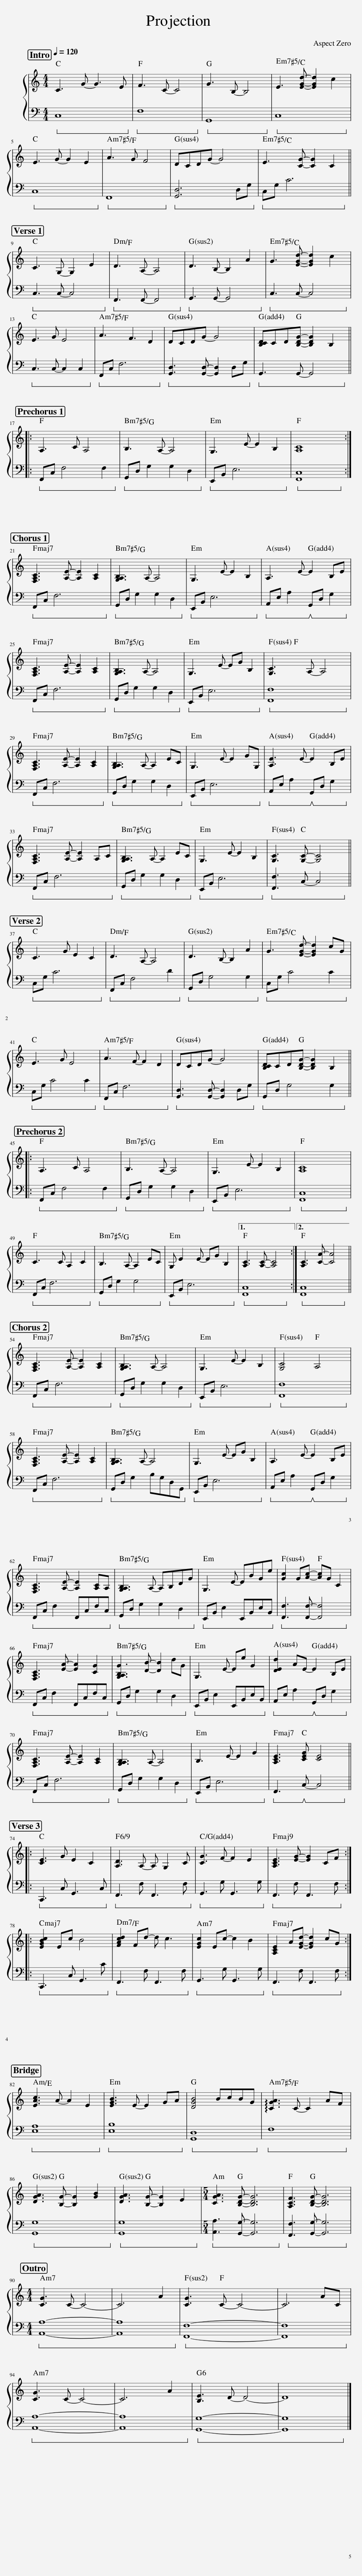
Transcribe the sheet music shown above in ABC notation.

X:1
%%score { 1 | 2 }
L:1/8
Q:1/4=120
M:4/4
I:linebreak $
K:C
V:1 treble
V:2 bass
V:1
 C3 G- G3 E | F3 C- C4 | G3 B,- B,4 | E3 [EGd]- [EGd]2 c2 |$ E3 G- G2 E2 | %5
 A3 G F4 | DCDG- G4 | E3 [CG]- [CG]2 C2 ||$ C3 G,- G,2 E2 | D3 A,- A,4 | %10
 D3 B,- B,2 A2 | G3 [EGd]- [EGd]2 c2 |$ E3 G E4 | A3 F3 D2 | DCDG- G4 | %15
 [B,CD]CD[B,DG]- [B,DG]2 B,2 |:$ A,3 C A,4 | B,3 A,- A,4 | G,3 E- E2 B,2 | [A,C]8 :|$ %20
 [F,A,C]3 [A,E]- [A,E]2 [A,C]2 | [G,A,B,]3 A,- A,4 | G,3 E- E2 B,2 | A,3 E- E2 B,E |$ [F,A,C]3 [A,E]- [A,E]2 [A,C]2 | %25
 [G,A,B,]3 A,- A,4 | G,3 E- EG B,2 | [G,C]3 A,- A,4 |$ [F,A,C]3 [A,E]- [A,E]2 [A,C]2 | [G,A,B,]3 A,- A,2 EC | %30
 G,3 E- E2 GG, | [A,E]3 E- E2 B,E |$ [F,A,C]3 [A,E]- [A,E]2 A,C | [G,A,B,]3 A,- A,2 EC | G,3 E- E2 B,2 | %35
 [G,C]3 [G,C]- [G,C]4 ||$ C3 G E2 C2 | D3 A,- A,4 | D3 B,- B,2 A2 | G3 [EGd]- [EGd]2 cG |$ %40
 E3 G E4 | A3 F- F2 D2 | DCDG- G4 | [B,CD]CD[B,DG]- [B,DG]2 B,2 |:$ A,3 C A,4 | %45
 B,3 A,- A,4 | G,3 E- E2 B,2 | [A,C]8 |$ C3 C A,2 C2 | B,3 A,- A,2 EC | %50
 G, E2 E- EG B,2 |1 [A,C]3 [A,C]- [A,C]4 :|2 [A,C]3 [CA]- [CA]4 ||$ [F,A,C]3 [A,E]- [A,E]2 [A,C]2 | [G,A,B,]3 A,- A,4 | %55
 G,3 E- E2 B,2 | [G,C]4 A,4 |$ [F,A,C]3 [A,E]- [A,E]2 [A,C]2 | [G,A,B,]3 A,- A,4 | G,3 E- EG B,2 | %60
 A,3 E- E2 B,E |$ [F,A,C]3 [A,E]- [A,E]2 [A,C]A, | [G,A,B,]3 A,- A,B,DG | G,3 E- EBGe | [Gc]2 G[Ac]- [Ac]G C2 |$ %65
 [F,A,C]3 [EA]- [EA]2 [CG]2 | [G,A,B,G]3 [DB]- [DB]2 dG | G,3 E- Ee G2 | [DEd]2 AE- E2 B,E |$ [F,A,C]3 [A,E]- [A,E]2 [A,C]2 | %70
 [G,A,B,]3 A,- A,4 | B,3 E- E2 G2 | [A,CE]3 [CEG] [CE]4 |:$ [CE]3 G E2 C2 | [A,D]3 A,- A, G,2 C | %75
 [CG]3 F- F2 E2 | [A,CE]3 [EG]- [EG]2 CF ::$ [EGBc]2 Ec B4 | [FAcd]2 Fd- d c3 | [EGc]2 Ec- c2 B2 | %80
 [A,CE]2 A[EGd]- [EGd]2 cG :|$ [EAc]3 A- A2 E2 | [EGB]3 E- E2 GA | [DGB]4 BcBG | !arpeggio![CGA]3 C- C2 AF |$ %85
 [DGA]3 [B,G]- [B,G]2 [GB]2 | [DGA]3 [B,G]- [B,G]2 E2 |[M:5/4] [CGA]3 [B,DG]- [B,DG]6 | [A,CF]3 [B,DG]- [B,DG]6 |$[M:4/4] [CG]3 C- C4- | %90
 C6 A2 | [CG]3 C- C4- | C6 AC |$ [CG]3 C- C4- | C6 A2 | %95
 [B,E]3 D- D4- | D8 |] %97
V:2
!ped! C,8!ped-up! |!ped! F,8!ped-up! |!ped! G,,8!ped-up! |!ped! C,8!ped-up! |$!ped! C,8!ped-up! | %5
!ped! F,,8!ped-up! |!ped! [G,,D,]6 D,G,!ped-up! |!ped! C,G, C6!ped-up! ||$!ped! C,3 C,- C,4!ped-up! |!ped! F,,3 F,,- F,,4!ped-up! | %10
!ped! G,,3 G,,- G,,4!ped-up! |!ped! C,3 C,- C,4!ped-up! |$!ped! C,3 C,- C,2 C,2!ped-up! |!ped! F,,C, F,6!ped-up! |!ped! [G,,D,]3 [G,,D,]- [G,,D,]2 D,G,!ped-up! | %15
!ped! G,,3 G,,- G,,4!ped-up! |:$!ped! F,,C, F,4 F,2!ped-up! |!ped! G,,D, G,2 G,2 D,2!ped-up! |!ped! E,,B,, E,6!ped-up! |!ped! [F,,C,]8!ped-up! :|$ %20
!ped! F,,C, F,6!ped-up! |!ped! G,,D, G,2 G,2 D,2!ped-up! |!ped! E,,B,, E,6!ped-up! |!ped! A,,E, A,2!ped! G,,!ped-up!D, G,2 |$!ped! F,,C, F,6!ped-up! | %25
!ped! G,,D, G,2 G,2 D,2!ped-up! |!ped! E,,B,, E,6!ped-up! |!ped! [F,,F,]8!ped-up! |$!ped! F,,C, F,6!ped-up! |!ped! G,,D, G,2 G,2 D,2!ped-up! | %30
!ped! E,,B,, E,6!ped-up! |!ped! A,,E, A,2!ped! G,,!ped-up!D, G,2!ped-up! |$!ped! F,,C, F,6!ped-up! |!ped! G,,D, G,2 G,2 D,2!ped-up! |!ped! E,,B,, E,6!ped-up! | %35
!ped! [F,,F,]3 C,- C,4!ped-up! ||$!ped! C,G, C6!ped-up! |!ped! F,,C, F,4 D2!ped-up! |!ped! G,,D, G,4 G,2!ped-up! |!ped! C,G, C4 C2!ped-up! |$ %40
!ped! C,G, C4 C2!ped-up! |!ped! F,,C, F,6!ped-up! |!ped! [G,,D,]3 [G,,D,]- [G,,D,]2 D,G,!ped-up! |!ped! G,,D, G,4 G,2!ped-up! |:$!ped! F,,C, F,4 F,2!ped-up! | %45
!ped! G,,D, G,2 G,2 D,2!ped-up! |!ped! E,,B,, E,6!ped-up! |!ped! [F,,C,]8!ped-up! |$!ped! F,,C, F,6!ped-up! |!ped! G,,D, G,2 G,4!ped-up! | %50
!ped! E,,B,, E,6!ped-up! |1!ped! [F,,C,]8!ped-up! :|2!ped! [F,,C,]8!ped-up! ||$!ped! F,,C, F,6!ped-up! |!ped! G,,D, G,2 G,2 D,2!ped-up! | %55
!ped! E,,B,, E,6!ped-up! |!ped! [F,,F,]8!ped-up! |$!ped! F,,C, F,6!ped-up! |!ped! G,,D, G,2 B,G,D,G,,!ped-up! |!ped! E,,B,, E,6!ped-up! | %60
!ped! A,,E, A,2!ped! G,,!ped-up!D, G,2!ped-up! |$!ped! F,,C, F,2 F,,C,F,C,!ped-up! |!ped! G,,D, G,2 G,2 D,2!ped-up! |!ped! E,,B,, E,2 E,,B,,E,B,,!ped-up! |!ped! [F,,F,]3 [F,,F,]- [F,,F,]4!ped-up! |$ %65
!ped! F,,C, F,2 F,,C,F,C,!ped-up! |!ped! G,,D, G,2 G,2 D,2!ped-up! |!ped! E,,B,, E,2 E,,B,,E,B,,!ped-up! |!ped! A,,E, A,2!ped! G,,!ped-up!D, G,2!ped-up! |$!ped! F,,C, F,6!ped-up! | %70
!ped! G,,D, G,2 G,2 D,2!ped-up! |!ped! E,,B,, E,6!ped-up! |!ped! F,,3!ped! C,-!ped-up! C,4!ped-up! |:$!ped! C,,3 C, G,,3 C,!ped-up! |!ped! F,,3 F, F,,3 F,!ped-up! | %75
!ped! G,,3 G, G,,3 G,!ped-up! |!ped! F,,3 F, F,,3 F,!ped-up! ::$!ped! C,,3 C, G,,3 C!ped-up! |!ped! F,,3 F, F,,3 F,!ped-up! |!ped! G,,3 G, G,,3 G,!ped-up! | %80
!ped! F,,3 F, F,,3 F,!ped-up! :|$!ped! [E,A,]8!ped-up! |!ped! [E,B,]8!ped-up! |!ped! [G,,D,]8!ped-up! |!ped! F,8!ped-up! |$ %85
!ped! [G,,G,]8!ped-up! |!ped! [G,,G,]8!ped-up! |[M:5/4]!ped! [A,,A,]3 [G,,G,]- [G,,G,]6!ped-up! |!ped! [F,,F,]3 [G,,G,]- [G,,G,]6!ped-up! |$[M:4/4]!ped! [A,,A,]8- | x2!ped-up! %90
 [A,,A,]8 |!ped! [F,,F,]8-!ped-up! | [F,,F,]8 |$!ped! [A,,A,]8-!ped-up! | [A,,A,]8 | %95
!ped! [G,,G,]8-!ped-up! | [G,,G,]8 |] %97
